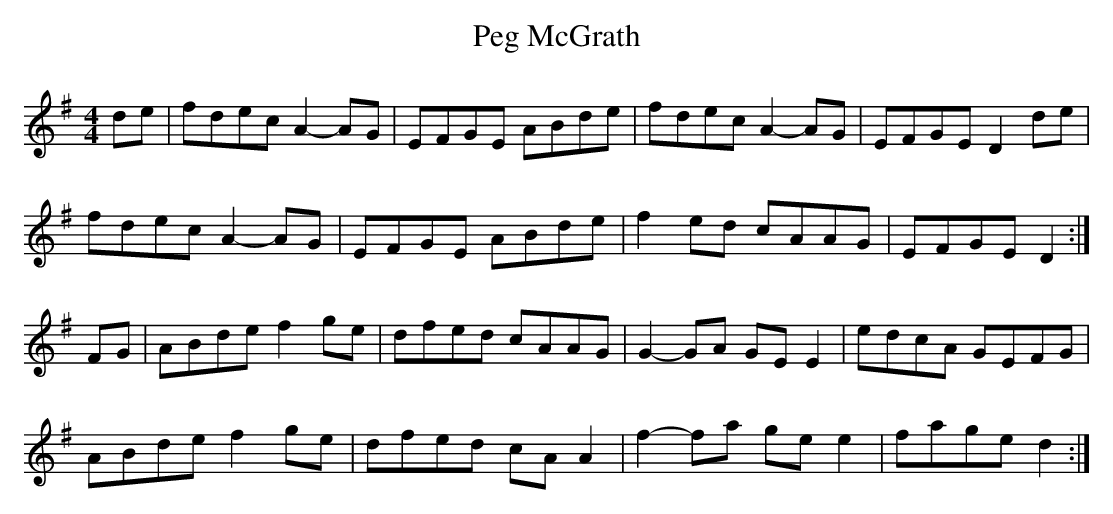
X:1
T: Peg McGrath
M: 4/4
L: 1/8
K: G
de|fdec A2-AG|EFGE ABde|fdec A2-AG|EFGE D2 de|
fdec A2-AG|EFGE ABde|f2 ed cAAG|EFGE D2 :|
FG|ABde f2 ge|dfed cAAG| G2-GA GE E2|edcA GEFG|
ABde f2 ge|dfed cA A2|f2-fa ge e2|fage d2 :|
